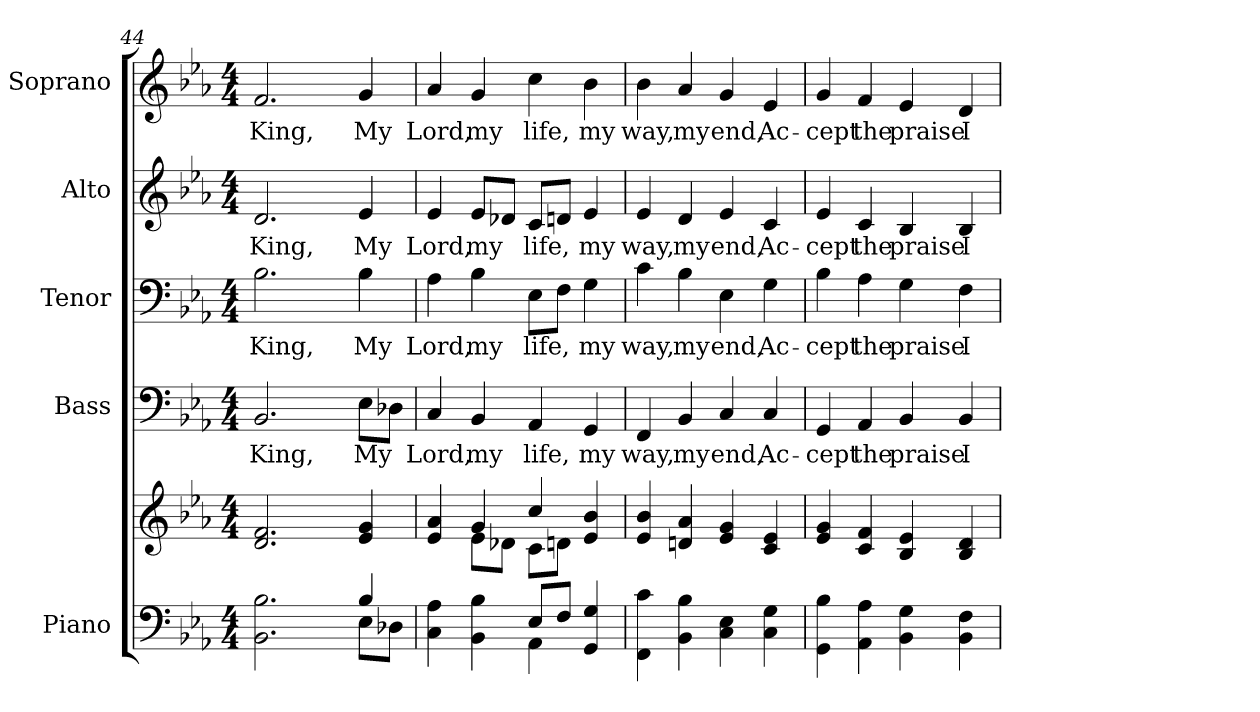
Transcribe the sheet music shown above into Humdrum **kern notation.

**kern	**kern	**kern	**text	**kern	**text	**kern	**text	**kern	**text
*part5	*part5	*part4	*part4	*part3	*part3	*part2	*part2	*part1	*part1
*staff6	*staff5	*staff4	*staff4	*staff3	*staff3	*staff2	*staff2	*staff1	*staff1
*I"Piano	*	*I"Bass	*	*I"Tenor	*	*I"Alto	*	*I"Soprano	*
*I'Pno.	*	*I'B.	*	*I'T.	*	*I'A.	*	*I'S.	*
*clefF4	*clefG2	*clefF4	*	*clefF4	*	*clefG2	*	*clefG2	*
*k[b-e-a-]	*k[b-e-a-]	*k[b-e-a-]	*	*k[b-e-a-]	*	*k[b-e-a-]	*	*k[b-e-a-]	*
*E-:	*E-:	*E-:	*	*E-:	*	*E-:	*	*E-:	*
*M4/4	*M4/4	*M4/4	*	*M4/4	*	*M4/4	*	*M4/4	*
=44	=44	=44	=44	=44	=44	=44	=44	=44	=44
*^	*	*	*	*	*	*	*	*	*
!	!	!	!	!LO:LY:b:color=#000000	!	!	!	!	!	!
!	!	!	!	!	!	!LO:LY:b:color=#000000	!	!	!	!
!	!	!	!	!	!	!	!	!LO:LY:b:color=#000000	!	!
!	!	!	!	!	!	!	!	!	!	!LO:LY:b:color=#000000
2.BB-i\ 2.B-i	2ryy	2.di/ 2.fi	2.BB-i/	King,	2.B-i\	King,	2.di/	King,	2.fi/	King,
.	4ryy	.	.	.	.	.	.	.	.	.
!	!	!	!	!LO:LY:b:color=#000000	!	!	!	!	!	!
!	!	!	!	!	!	!LO:LY:b:color=#000000	!	!	!	!
!	!	!	!	!	!	!	!	!LO:LY:b:color=#000000	!	!
!	!	!	!	!	!	!	!	!	!	!LO:LY:b:color=#000000
4B-i/	8E-i\L	4e-i/ 4gi	8E-i\L	My	4B-i\	My	4e-i/	My	4gi/	My
.	8D-Xi\J	.	8D-Xi\J	.	.	.	.	.	.	.
!!LO:PB:g=z
=45	=45	=45	=45	=45	=45	=45	=45	=45	=45	=45
*	*	*^	*	*	*	*	*	*	*	*
!	!	!	!	!	!LO:LY:b:color=#000000	!	!	!	!	!	!
!	!	!	!	!	!	!	!LO:LY:b:color=#000000	!	!	!	!
!	!	!	!	!	!	!	!	!	!LO:LY:b:color=#000000	!	!
!	!	!	!	!	!	!	!	!	!	!	!LO:LY:b:color=#000000
4Ci\ 4A-i	2ryy	4e-i/ 4a-i	4ryy	4Ci/	Lord,	4A-i\	Lord,	4e-i/	Lord,	4a-i/	Lord,
!	!	!	!	!	!LO:LY:b:color=#000000	!	!	!	!	!	!
!	!	!	!	!	!	!	!LO:LY:b:color=#000000	!	!	!	!
!	!	!	!	!	!	!	!	!	!LO:LY:b:color=#000000	!	!
!	!	!	!	!	!	!	!	!	!	!	!LO:LY:b:color=#000000
4BB-i\ 4B-i	.	4gi/	8e-i\L	4BB-i/	my	4B-i\	my	8e-i/L	my	4gi/	my
.	.	.	8d-Xi\J	.	.	.	.	8d-Xi/J	.	.	.
!	!	!	!	!	!LO:LY:b:color=#000000	!	!	!	!	!	!
!	!	!	!	!	!	!	!LO:LY:b:color=#000000	!	!	!	!
!	!	!	!	!	!	!	!	!	!LO:LY:b:color=#000000	!	!
!	!	!	!	!	!	!	!	!	!	!	!LO:LY:b:color=#000000
8E-i/L	4AA-i\	4cci/	8ci\L	4AA-i/	life,	8E-i\L	life,	8ci/L	life,	4cci\	life,
8Fi/J	.	.	8dni\J	.	.	8Fi\J	.	8dni/J	.	.	.
!	!	!	!	!	!LO:LY:b:color=#000000	!	!	!	!	!	!
!	!	!	!	!	!	!	!LO:LY:b:color=#000000	!	!	!	!
!	!	!	!	!	!	!	!	!	!LO:LY:b:color=#000000	!	!
!	!	!	!	!	!	!	!	!	!	!	!LO:LY:b:color=#000000
4GGi/ 4Gi	4ryy	4e-i/ 4b-i	4ryy	4GGi/	my	4Gi\	my	4e-i/	my	4b-i\	my
*v	*v	*	*	*	*	*	*	*	*	*	*
*	*v	*v	*	*	*	*	*	*	*	*
=46	=46	=46	=46	=46	=46	=46	=46	=46	=46
*^	*^	*	*	*	*	*	*	*	*
!	!	!	!	!	!LO:LY:b:color=#000000	!	!	!	!	!	!
*v	*v	*	*	*	*	*	*	*	*	*	*
*	*v	*v	*	*	*	*	*	*	*	*
*^	*^	*	*	*	*	*	*	*	*
!	!	!	!	!	!	!	!LO:LY:b:color=#000000	!	!	!	!
*v	*v	*	*	*	*	*	*	*	*	*	*
*	*v	*v	*	*	*	*	*	*	*	*
*^	*^	*	*	*	*	*	*	*	*
!	!	!	!	!	!	!	!	!	!LO:LY:b:color=#000000	!	!
*v	*v	*	*	*	*	*	*	*	*	*	*
*	*v	*v	*	*	*	*	*	*	*	*
*^	*^	*	*	*	*	*	*	*	*
!	!	!	!	!	!	!	!	!	!	!	!LO:LY:b:color=#000000
*v	*v	*	*	*	*	*	*	*	*	*	*
*	*v	*v	*	*	*	*	*	*	*	*
4FFi\ 4ci	4e-i/ 4b-i	4FFi/	way,	4ci\	way,	4e-i/	way,	4b-i\	way,
!	!	!	!LO:LY:b:color=#000000	!	!	!	!	!	!
!	!	!	!	!	!LO:LY:b:color=#000000	!	!	!	!
!	!	!	!	!	!	!	!LO:LY:b:color=#000000	!	!
!	!	!	!	!	!	!	!	!	!LO:LY:b:color=#000000
4BB-i\ 4B-i	4dni/ 4a-i	4BB-i/	my	4B-i\	my	4di/	my	4a-i/	my
!	!	!	!LO:LY:b:color=#000000	!	!	!	!	!	!
!	!	!	!	!	!LO:LY:b:color=#000000	!	!	!	!
!	!	!	!	!	!	!	!LO:LY:b:color=#000000	!	!
!	!	!	!	!	!	!	!	!	!LO:LY:b:color=#000000
4Ci\ 4E-i	4e-i/ 4gi	4Ci/	end,	4E-i\	end,	4e-i/	end,	4gi/	end,
!	!	!	!LO:LY:b:color=#000000	!	!	!	!	!	!
!	!	!	!	!	!LO:LY:b:color=#000000	!	!	!	!
!	!	!	!	!	!	!	!LO:LY:b:color=#000000	!	!
!	!	!	!	!	!	!	!	!	!LO:LY:b:color=#000000
4Ci\ 4Gi	4ci/ 4e-i	4Ci/	Ac-	4Gi\	Ac-	4ci/	Ac-	4e-i/	Ac-
!!LO:PB:g=z
=47	=47	=47	=47	=47	=47	=47	=47	=47	=47
!	!	!	!LO:LY:b:color=#000000	!	!	!	!	!	!
!	!	!	!	!	!LO:LY:b:color=#000000	!	!	!	!
!	!	!	!	!	!	!	!LO:LY:b:color=#000000	!	!
!	!	!	!	!	!	!	!	!	!LO:LY:b:color=#000000
4GGi\ 4B-i	4e-i/ 4gi	4GGi/	-cept	4B-i\	-cept	4e-i/	-cept	4gi/	-cept
!	!	!	!LO:LY:b:color=#000000	!	!	!	!	!	!
!	!	!	!	!	!LO:LY:b:color=#000000	!	!	!	!
!	!	!	!	!	!	!	!LO:LY:b:color=#000000	!	!
!	!	!	!	!	!	!	!	!	!LO:LY:b:color=#000000
4AA-i\ 4A-i	4ci/ 4fi	4AA-i/	the	4A-i\	the	4ci/	the	4fi/	the
!	!	!	!LO:LY:b:color=#000000	!	!	!	!	!	!
!	!	!	!	!	!LO:LY:b:color=#000000	!	!	!	!
!	!	!	!	!	!	!	!LO:LY:b:color=#000000	!	!
!	!	!	!	!	!	!	!	!	!LO:LY:b:color=#000000
4BB-i\ 4Gi	4B-i/ 4e-i	4BB-i/	praise	4Gi\	praise	4B-i/	praise	4e-i/	praise
!	!	!	!LO:LY:b:color=#000000	!	!	!	!	!	!
!	!	!	!	!	!LO:LY:b:color=#000000	!	!	!	!
!	!	!	!	!	!	!	!LO:LY:b:color=#000000	!	!
!	!	!	!	!	!	!	!	!	!LO:LY:b:color=#000000
4BB-i\ 4Fi	4B-i/ 4di	4BB-i/	I	4Fi\	I	4B-i/	I	4di/	I
=	=	=	=	=	=	=	=	=	=
*-	*-	*-	*-	*-	*-	*-	*-	*-	*-
